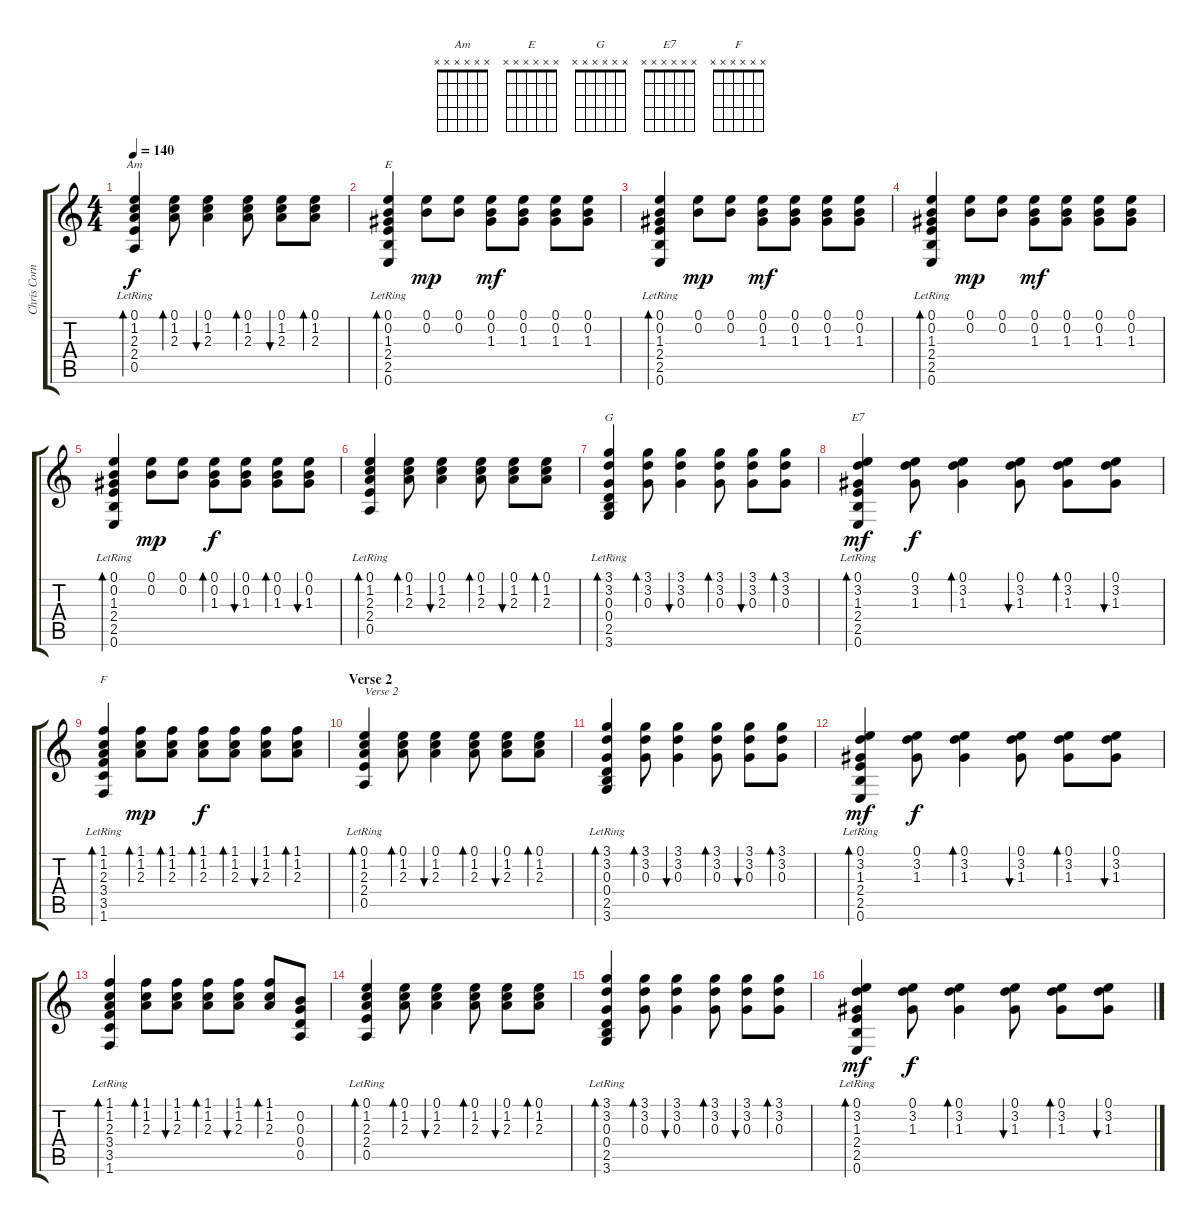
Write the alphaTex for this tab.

\track ("Chris Cornell Guitar" "Chris Corn") {instrument acousticguitarsteel}
\staff {score tabs}
\tuning (E4 B3 G3 D3 A2 E2) {hide}
\chord ("Am" x x x x x x) {firstfret 0}
\chord ("E" x x x x x x) {firstfret 0}
\chord ("G" x x x x x x) {firstfret 0}
\chord ("E7" x x x x x x) {firstfret 0}
\chord ("F" x x x x x x) {firstfret 0}
\ts (4 4)
\tempo 140
\clef g2
\ks c
(0.1 1.2 2.3 2.4{lr} 0.5{lr}).4{bd 30 ch "Am" dy f} (0.1 1.2 2.3).8{bd 60} (0.1 1.2 2.3).4{bu 60} (0.1 1.2 2.3).8{bd 60} (0.1 1.2 2.3).8{bu 60} (0.1 1.2 2.3).8{bd 60} |
(0.1 0.2 1.3{lr} 2.4{lr} 2.5{lr} 0.6{lr}).4{bd 60 ch "E"} (0.1 0.2).8{dy mp} (0.1 0.2).8 (0.1 0.2 1.3).8{dy mf} (0.1 0.2 1.3).8 (0.1 0.2 1.3).8 (0.1 0.2 1.3).8 |
(0.1 0.2 1.3{lr} 2.4{lr} 2.5{lr} 0.6{lr}).4{bd 60} (0.1 0.2).8{dy mp} (0.1 0.2).8 (0.1 0.2 1.3).8{dy mf} (0.1 0.2 1.3).8 (0.1 0.2 1.3).8 (0.1 0.2 1.3).8 |
(0.1 0.2 1.3{lr} 2.4{lr} 2.5{lr} 0.6{lr}).4{bd 60} (0.1 0.2).8{dy mp} (0.1 0.2).8 (0.1 0.2 1.3).8{dy mf} (0.1 0.2 1.3).8 (0.1 0.2 1.3).8 (0.1 0.2 1.3).8 |
(0.1 0.2 1.3{lr} 2.4{lr} 2.5{lr} 0.6{lr}).4{bd 60} (0.1 0.2).8{dy mp} (0.1 0.2).8 (0.1 0.2 1.3).8{bd 60 dy f} (0.1 0.2 1.3).8{bu 60} (0.1 0.2 1.3).8{bd 60} (0.1 0.2 1.3).8{bu 60} |
(0.1 1.2 2.3 2.4{lr} 0.5{lr}).4{bd 30} (0.1 1.2 2.3).8{bd 60} (0.1 1.2 2.3).4{bu 60} (0.1 1.2 2.3).8{bd 60} (0.1 1.2 2.3).8{bu 60} (0.1 1.2 2.3).8{bd 60} |
(3.1 3.2 0.3 0.4{lr} 2.5{lr} 3.6{lr}).4{bd 30 ch "G"} (3.1 3.2 0.3).8{bd 60} (3.1 3.2 0.3).4{bu 60} (3.1 3.2 0.3).8{bd 60} (3.1 3.2 0.3).8{bu 60} (3.1 3.2 0.3).8{bd 60} |
(0.1 3.2 1.3 2.4{lr} 2.5{lr} 0.6{lr}).4{bd 30 ch "E7" dy mf} (0.1 3.2 1.3).8{dy f} (0.1 3.2 1.3).4{bd 60} (0.1 3.2 1.3).8{bu 60} (0.1 3.2 1.3).8{bd 60} (0.1 3.2 1.3).8{bu 60} |
(1.1 1.2 2.3 3.4{lr} 3.5{lr} 1.6{lr}).4{bd 30 ch "F"} (1.1 1.2 2.3).8{bd 60 dy mp} (1.1 1.2 2.3).8{bd 60} (1.1 1.2 2.3).8{bd 60 dy f} (1.1 1.2 2.3).8{bd 60} (1.1 1.2 2.3).8{bu 60} (1.1 1.2 2.3).8{bd 60} |
\section ("" "Verse 2")
(0.1 1.2 2.3 2.4{lr} 0.5{lr}).4{bd 30 txt "Verse 2"} (0.1 1.2 2.3).8{bd 60} (0.1 1.2 2.3).4{bu 60} (0.1 1.2 2.3).8{bd 60} (0.1 1.2 2.3).8{bu 60} (0.1 1.2 2.3).8{bd 60} |
(3.1 3.2 0.3 0.4{lr} 2.5{lr} 3.6{lr}).4{bd 30} (3.1 3.2 0.3).8{bd 60} (3.1 3.2 0.3).4{bu 60} (3.1 3.2 0.3).8{bd 60} (3.1 3.2 0.3).8{bu 60} (3.1 3.2 0.3).8{bd 60} |
(0.1 3.2 1.3 2.4{lr} 2.5{lr} 0.6{lr}).4{bd 30 dy mf} (0.1 3.2 1.3).8{dy f} (0.1 3.2 1.3).4{bd 60} (0.1 3.2 1.3).8{bu 60} (0.1 3.2 1.3).8{bd 60} (0.1 3.2 1.3).8{bu 60} |
(1.1 1.2 2.3 3.4{lr} 3.5{lr} 1.6{lr}).4{bd 30} (1.1 1.2 2.3).8{bd 60} (1.1 1.2 2.3).8{bu 60} (1.1 1.2 2.3).8{bd 60} (1.1 1.2 2.3).8{bu 60} (1.1 1.2 2.3).8{bd 60} (0.2 0.3 0.4 0.5).8 |
(0.1 1.2 2.3 2.4{lr} 0.5{lr}).4{bd 30} (0.1 1.2 2.3).8{bd 60} (0.1 1.2 2.3).4{bu 60} (0.1 1.2 2.3).8{bd 60} (0.1 1.2 2.3).8{bu 60} (0.1 1.2 2.3).8{bd 60} |
(3.1 3.2 0.3 0.4{lr} 2.5{lr} 3.6{lr}).4{bd 30} (3.1 3.2 0.3).8{bd 60} (3.1 3.2 0.3).4{bu 60} (3.1 3.2 0.3).8{bd 60} (3.1 3.2 0.3).8{bu 60} (3.1 3.2 0.3).8{bd 60} |
(0.1 3.2 1.3 2.4{lr} 2.5{lr} 0.6{lr}).4{bd 30 dy mf} (0.1 3.2 1.3).8{dy f} (0.1 3.2 1.3).4{bd 60} (0.1 3.2 1.3).8{bu 60} (0.1 3.2 1.3).8{bd 60} (0.1 3.2 1.3).8{bu 60}
